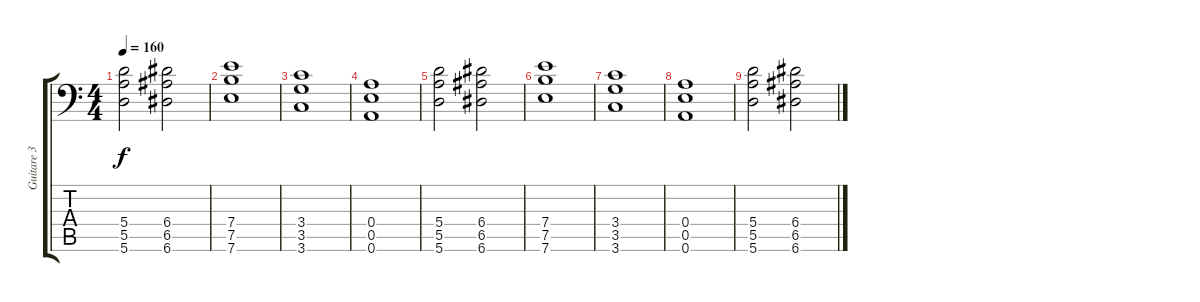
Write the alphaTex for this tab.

\track ("Guitare 3" "Guitare 3") {instrument distortionguitar}
\staff {score tabs}
\tuning (B3 Gb3 D3 A2 E2 A1) {hide}
\ts (4 4)
\tempo 160
\clef f4
\ks c
(5.4 5.5 5.6).2{dy f} (6.4 6.5 6.6).2 |
(7.4 7.5 7.6).1{volume 4} |
(3.4 3.5 3.6).1 |
(0.4 0.5 0.6).1 |
(5.4 5.5 5.6).2 (6.4 6.5 6.6).2 |
(7.4 7.5 7.6).1{volume 0} |
(3.4 3.5 3.6).1 |
(0.4 0.5 0.6).1 |
(5.4 5.5 5.6).2 (6.4 6.5 6.6).2
